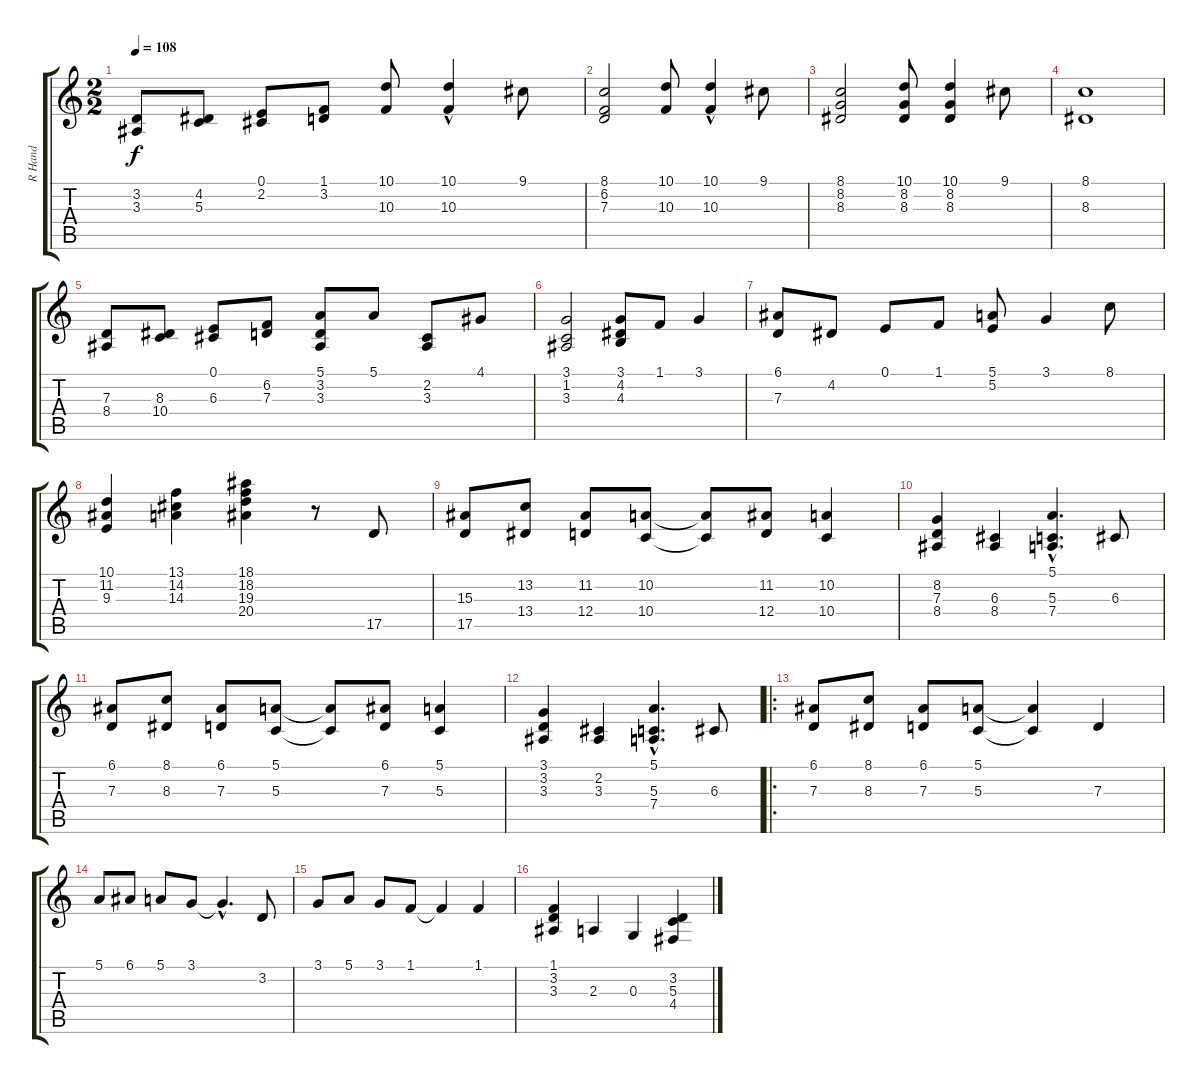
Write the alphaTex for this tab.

\track ("R Hand" "R Hand") {instrument acousticgrandpiano}
\staff {score tabs}
\tuning (E4 B3 G3 D3 A2 E2) {hide}
\ts (2 2)
\tempo 108
\clef g2
\ks c
(3.2 3.3).8{dy f volume 12 balance 6 instrument acousticgrandpiano} (4.2 5.3).8 (0.1 2.2).8 (1.1 3.2).8 (10.1 10.3).8 (10.1 10.3{hac}).4 9.1.8 |
(8.1 6.2 7.3).2 (10.1 10.3).8 (10.1 10.3{hac}).4 9.1.8 |
(8.1 8.2 8.3).2 (10.1 8.2 8.3).8 (10.1 8.2 8.3).4 9.1.8 |
(8.1 8.3).1 |
(7.3 8.4).8 (8.3 10.4).8 (0.1 6.3).8 (6.2 7.3).8 (5.1 3.2 3.3).8 5.1.8 (2.2 3.3).8 4.1.8 |
(3.1 1.2 3.3).2 (3.1 4.2 4.3).8 1.1.8 3.1.4 |
(6.1 7.3).8 4.2.8 0.1.8 1.1.8 (5.1 5.2).8 3.1.4 8.1.8 |
(10.1 11.2 9.3).4 (13.1 14.2 14.3).4 (18.1 18.2 19.3 20.4).4 r.8 17.5.8 |
(15.3 17.5).8 (13.2 13.4).8 (11.2 12.4).8 (10.2 10.4).8 (10.2{t} 10.4{t}).8 (11.2 12.4).8 (10.2 10.4).4 |
(8.2 7.3 8.4).4 (6.3 8.4).4 (5.1{hac} 5.3{hac} 7.4{hac}).4{d} 6.3.8 |
(6.1 7.3).8 (8.1 8.3).8 (6.1 7.3).8 (5.1 5.3).8 (5.1{t} 5.3{t}).8 (6.1 7.3).8 (5.1 5.3).4 |
(3.1 3.2 3.3).4 (2.2 3.3).4 (5.1{hac} 5.3{hac} 7.4{hac}).4{d} 6.3.8 |
\ro
(6.1 7.3).8 (8.1 8.3).8 (6.1 7.3).8 (5.1 5.3).8 (5.1{t} 5.3{t}).4 7.3.4 |
5.1.8 6.1.8 5.1.8 3.1.8 3.1{hac t}.4{d} 3.2.8 |
3.1.8 5.1.8 3.1.8 1.1.8 1.1{t}.4 1.1.4 |
(1.1 3.2 3.3).4 2.3.4 0.3.4 (3.2 5.3 4.4).4
